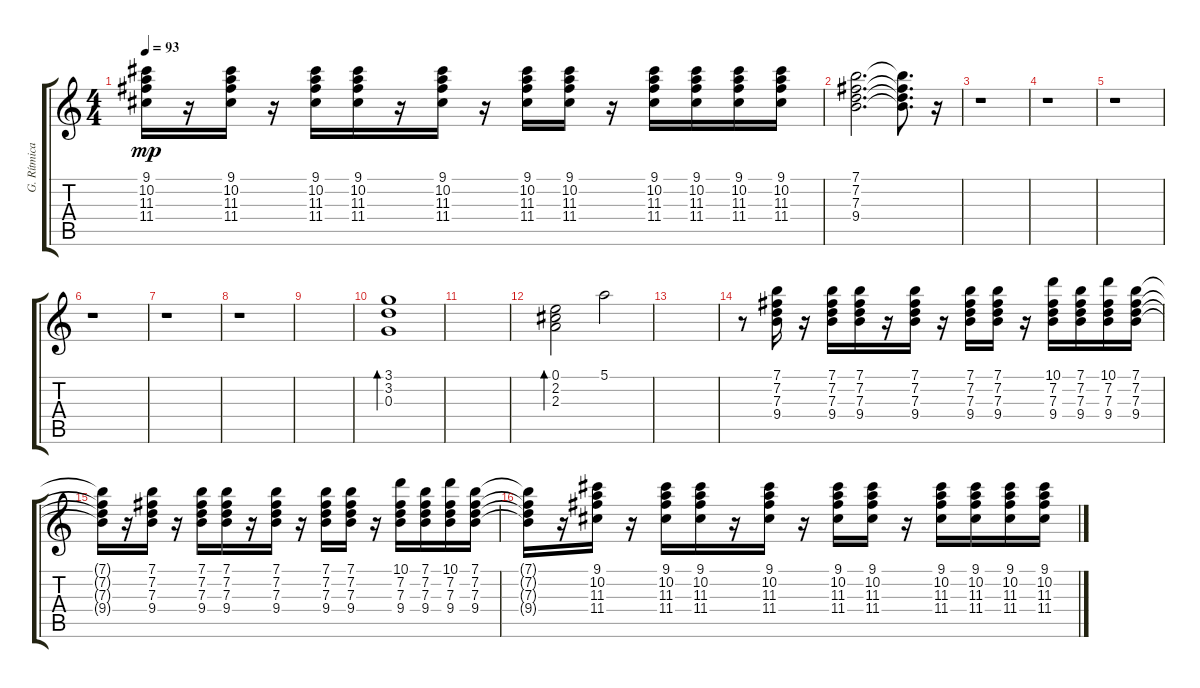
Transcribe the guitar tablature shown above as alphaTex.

\track ("G. Rítmica Limpia" "G. Rítmica") {instrument electricguitarclean}
\staff {score tabs}
\tuning (E4 B3 G3 D3 A2 E2) {hide}
\ts (4 4)
\tempo 93
\clef g2
\ks c
(9.1{t} 10.2{t} 11.3{t} 11.4{t}).16{dy mp} r.16 (9.1 10.2 11.3 11.4).16 r.16 (9.1 10.2 11.3 11.4).16 (9.1 10.2 11.3 11.4).16 r.16 (9.1 10.2 11.3 11.4).16 r.16 (9.1 10.2 11.3 11.4).16 (9.1 10.2 11.3 11.4).16 r.16 (9.1 10.2 11.3 11.4).16 (9.1 10.2 11.3 11.4).16 (9.1 10.2 11.3 11.4).16 (9.1 10.2 11.3 11.4).16 |
(7.1 7.2 7.3 9.4).2{d} (7.1{t} 7.2{t} 7.3{t} 9.4{t}).8{d} r.16 |
r.1 |
r.1 |
r.1 |
r.1 |
r.1 |
r.1 |
|
(3.1 3.2 0.3).1{bd 240} |
|
(0.1 2.2 2.3).2{bd 240} 5.1.2 |
|
r.8 (7.1 7.2 7.3 9.4).16 r.16 (7.1 7.2 7.3 9.4).16 (7.1 7.2 7.3 9.4).16 r.16 (7.1 7.2 7.3 9.4).16 r.16 (7.1 7.2 7.3 9.4).16 (7.1 7.2 7.3 9.4).16 r.16 (10.1 7.2 7.3 9.4).16 (7.1 7.2 7.3 9.4).16 (10.1 7.2 7.3 9.4).16 (7.1 7.2 7.3 9.4).16 |
(7.1{t} 7.2{t} 7.3{t} 9.4{t}).16 r.16 (7.1 7.2 7.3 9.4).16 r.16 (7.1 7.2 7.3 9.4).16 (7.1 7.2 7.3 9.4).16 r.16 (7.1 7.2 7.3 9.4).16 r.16 (7.1 7.2 7.3 9.4).16 (7.1 7.2 7.3 9.4).16 r.16 (10.1 7.2 7.3 9.4).16 (7.1 7.2 7.3 9.4).16 (10.1 7.2 7.3 9.4).16 (7.1 7.2 7.3 9.4).16 |
(7.1{t} 7.2{t} 7.3{t} 9.4{t}).16 r.16 (9.1 10.2 11.3 11.4).16 r.16 (9.1 10.2 11.3 11.4).16 (9.1 10.2 11.3 11.4).16 r.16 (9.1 10.2 11.3 11.4).16 r.16 (9.1 10.2 11.3 11.4).16 (9.1 10.2 11.3 11.4).16 r.16 (9.1 10.2 11.3 11.4).16 (9.1 10.2 11.3 11.4).16 (9.1 10.2 11.3 11.4).16 (9.1 10.2 11.3 11.4).16
